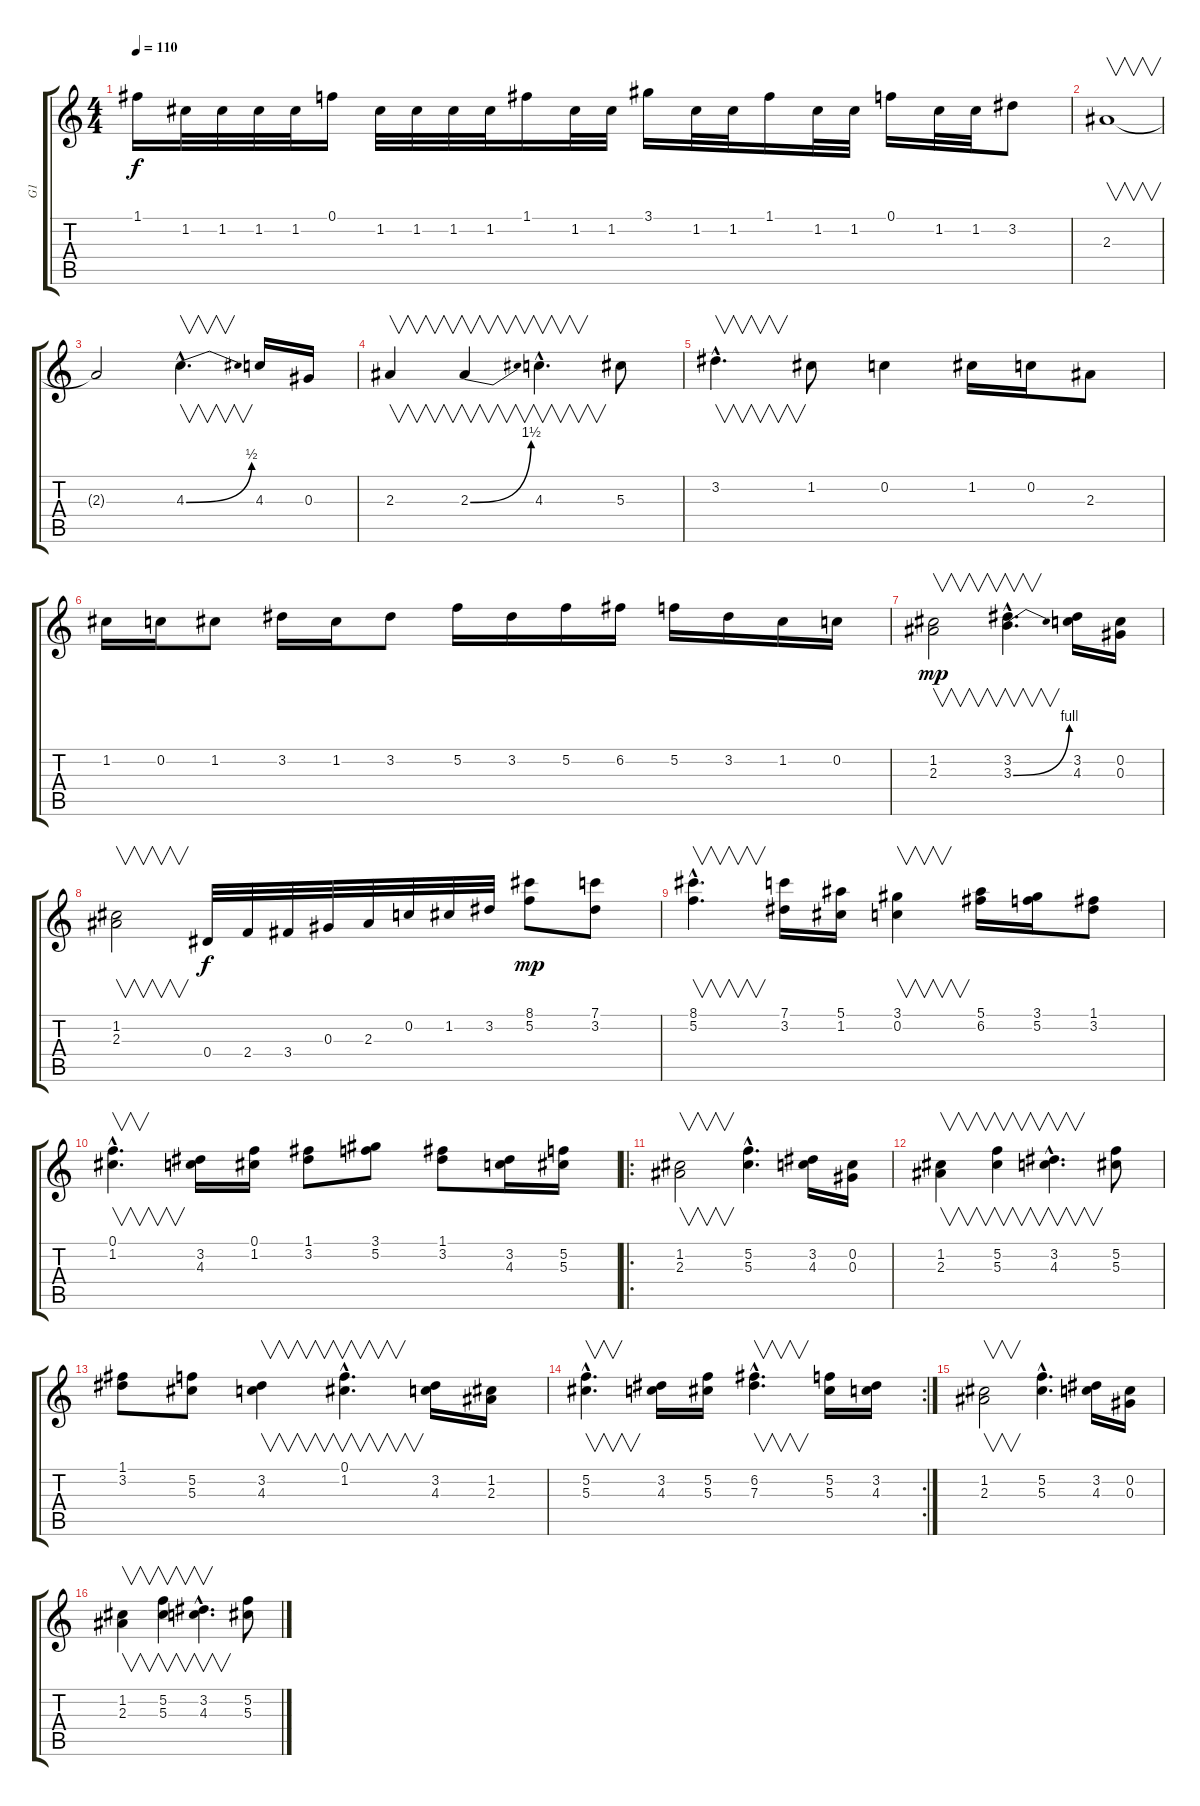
\track ("G1" "G1") {instrument overdrivenguitar}
\staff {score tabs}
\tuning (F4 C4 Ab3 Eb3 Bb2 F2) {hide}
\ts (4 4)
\tempo 110
\clef g2
\ks c
1.1.16{dy f} 1.2.32 1.2.32 1.2.32 1.2.32 0.1.16 1.2.32 1.2.32 1.2.32 1.2.32 1.1.16 1.2.32 1.2.32 3.1.16 1.2.32 1.2.32 1.1.16 1.2.32 1.2.32 0.1.16 1.2.32 1.2.32 3.2.8 |
\section ("" "")
2.3.1{v volume 13 instrument distortionguitar} |
2.3{t}.2 4.3{be (bend 0 0 60 2) hac}.4{v d} 4.3.16 0.3.16 |
2.3.4{v} 2.3{be (bend 0 0 60 6)}.4{v} 4.3{hac}.4{v d} 5.3.8 |
3.2{hac}.4{v d} 1.2.8 0.2.4 1.2.16 0.2.16 2.3.8 |
1.2.16 0.2.16 1.2.8 3.2.16 1.2.16 3.2.8 5.2.16 3.2.16 5.2.16 6.2.16 5.2.16 3.2.16 1.2.16 0.2.16 |
(1.2 2.3).2{v dy mp} (3.2{hac} 3.3{be (bend 0 0 60 4) hac}).4{v d} (3.2 4.3).16 (0.2 0.3).16 |
(1.2 2.3).2{v} 0.4.32{dy f} 2.4.32 3.4.32 0.3.32 2.3.32 0.2.32 1.2.32 3.2.32 (8.1 5.2).8{dy mp} (7.1 3.2).8 |
(8.1{hac} 5.2{hac}).4{v d} (7.1 3.2).16 (5.1 1.2).16 (3.1 0.2).4{v} (5.1 6.2).16 (3.1 5.2).16 (1.1 3.2).8 |
(0.1{hac} 1.2{hac}).4{v d} (3.2 4.3).16 (0.1 1.2).16 (1.1 3.2).8 (3.1 5.2).8 (1.1 3.2).8 (3.2 4.3).16 (5.2 5.3).16 |
\ro
(1.2 2.3).2{v} (5.2{hac} 5.3{hac}).4{d} (3.2 4.3).16 (0.2 0.3).16 |
(1.2 2.3).4{v} (5.2 5.3).4{v} (3.2{hac} 4.3{hac}).4{v d} (5.2 5.3).8 |
(1.1 3.2).8 (5.2 5.3).8 (3.2 4.3).4{v} (0.1{hac} 1.2{hac}).4{v d} (3.2 4.3).16 (1.2 2.3).16 |
\rc 2
(5.2{hac} 5.3{hac}).4{v d} (3.2 4.3).16 (5.2 5.3).16 (6.2{hac} 7.3{hac}).4{v d} (5.2 5.3).16 (3.2 4.3).16 |
(1.2 2.3).2{v volume 7} (5.2{hac} 5.3{hac}).4{d} (3.2 4.3).16 (0.2 0.3).16 |
(1.2 2.3).4{v} (5.2 5.3).4{v} (3.2{hac} 4.3{hac}).4{v d} (5.2 5.3).8
